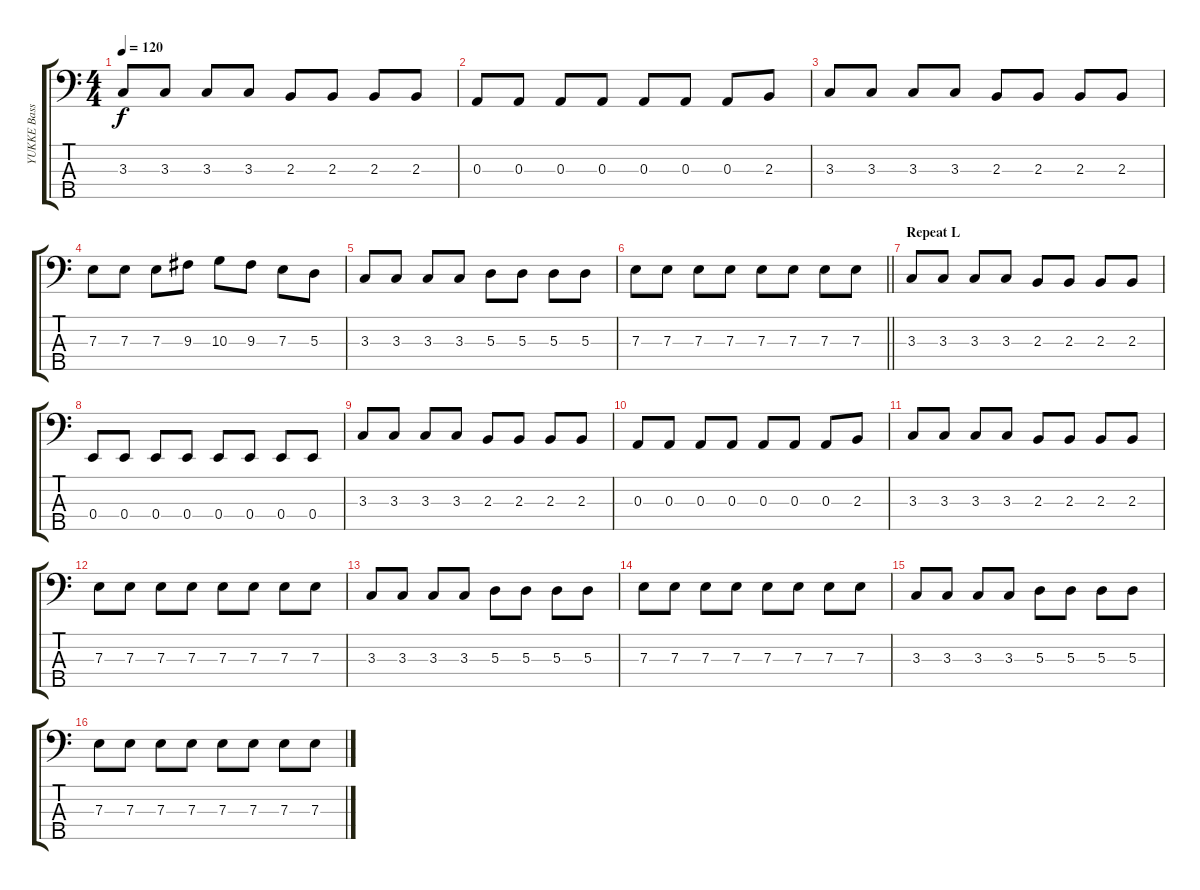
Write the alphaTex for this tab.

\track ("YUKKE Bass" "YUKKE Bass") {instrument electricbassfinger}
\staff {score tabs}
\tuning (G2 D2 A1 E1 B0) {hide}
\ts (4 4)
\tempo 120
\clef f4
\ks c
3.3.8{dy f} 3.3.8 3.3.8 3.3.8 2.3.8 2.3.8 2.3.8 2.3.8 |
0.3.8 0.3.8 0.3.8 0.3.8 0.3.8 0.3.8 0.3.8 2.3.8 |
3.3.8 3.3.8 3.3.8 3.3.8 2.3.8 2.3.8 2.3.8 2.3.8 |
7.3.8 7.3.8 7.3.8 9.3.8 10.3.8 9.3.8 7.3.8 5.3.8 |
3.3.8 3.3.8 3.3.8 3.3.8 5.3.8 5.3.8 5.3.8 5.3.8 |
\barLineRight lightlight
7.3.8 7.3.8 7.3.8 7.3.8 7.3.8 7.3.8 7.3.8 7.3.8 |
\section ("" "Repeat L")
3.3.8 3.3.8 3.3.8 3.3.8 2.3.8 2.3.8 2.3.8 2.3.8 |
0.4.8 0.4.8 0.4.8 0.4.8 0.4.8 0.4.8 0.4.8 0.4.8 |
3.3.8 3.3.8 3.3.8 3.3.8 2.3.8 2.3.8 2.3.8 2.3.8 |
0.3.8 0.3.8 0.3.8 0.3.8 0.3.8 0.3.8 0.3.8 2.3.8 |
3.3.8 3.3.8 3.3.8 3.3.8 2.3.8 2.3.8 2.3.8 2.3.8 |
7.3.8 7.3.8 7.3.8 7.3.8 7.3.8 7.3.8 7.3.8 7.3.8 |
3.3.8 3.3.8 3.3.8 3.3.8 5.3.8 5.3.8 5.3.8 5.3.8 |
7.3.8 7.3.8 7.3.8 7.3.8 7.3.8 7.3.8 7.3.8 7.3.8 |
3.3.8 3.3.8 3.3.8 3.3.8 5.3.8 5.3.8 5.3.8 5.3.8 |
7.3.8 7.3.8 7.3.8 7.3.8 7.3.8 7.3.8 7.3.8 7.3.8
